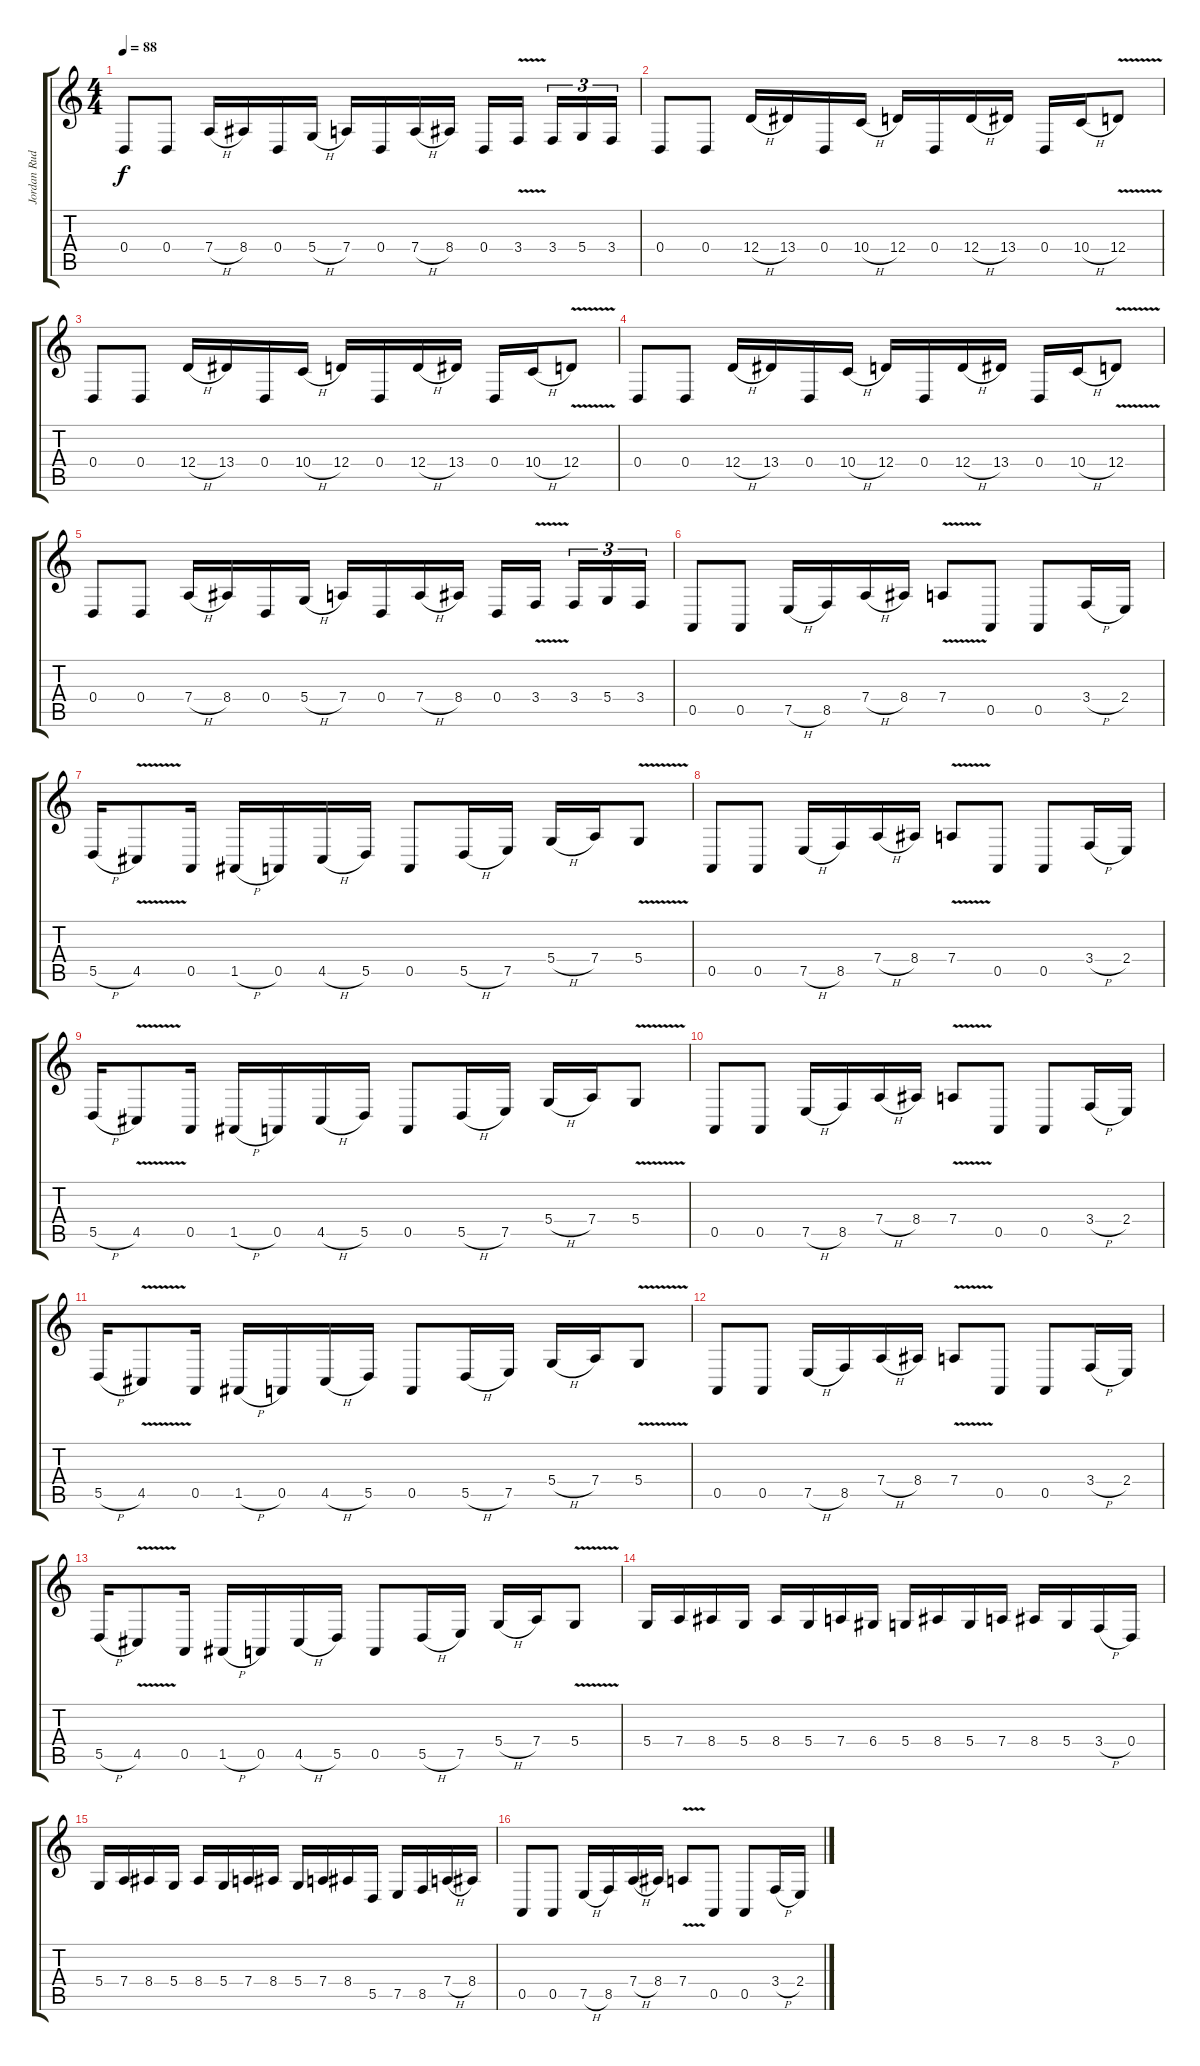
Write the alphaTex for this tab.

\track ("Jordan Rudess" "Jordan Rud") {instrument sitar}
\staff {score tabs}
\tuning (E4 B3 G3 D3 A2 E2) {hide}
\ts (4 4)
\tempo 88
\clef g2
\ks c
0.4.8{dy f} 0.4.8 7.4{h}.16 8.4.16 0.4.16 5.4{h}.16 7.4.16 0.4.16 7.4{h}.16 8.4.16 0.4.16 3.4{v}.16 3.4.16{tu (3 2)} 5.4.16{tu (3 2)} 3.4.16{tu (3 2)} |
0.4.8 0.4.8 12.4{h}.16 13.4.16 0.4.16 10.4{h}.16 12.4.16 0.4.16 12.4{h}.16 13.4.16 0.4.16 10.4{h}.16 12.4{v}.8 |
0.4.8 0.4.8 12.4{h}.16 13.4.16 0.4.16 10.4{h}.16 12.4.16 0.4.16 12.4{h}.16 13.4.16 0.4.16 10.4{h}.16 12.4{v}.8 |
0.4.8 0.4.8 12.4{h}.16 13.4.16 0.4.16 10.4{h}.16 12.4.16 0.4.16 12.4{h}.16 13.4.16 0.4.16 10.4{h}.16 12.4{v}.8 |
0.4.8 0.4.8 7.4{h}.16 8.4.16 0.4.16 5.4{h}.16 7.4.16 0.4.16 7.4{h}.16 8.4.16 0.4.16 3.4{v}.16 3.4.16{tu (3 2)} 5.4.16{tu (3 2)} 3.4.16{tu (3 2)} |
0.5.8{instrument stringensemble1} 0.5.8 7.5{h}.16 8.5.16 7.4{h}.16 8.4.16 7.4{v}.8 0.5.8 0.5.8 3.4{h}.16 2.4.16 |
5.5{h}.16 4.5{v}.8 0.5.16 1.5{h}.16 0.5.16 4.5{h}.16 5.5.16 0.5.8 5.5{h}.16 7.5.16 5.4{h}.16 7.4.16 5.4{v}.8 |
0.5.8 0.5.8 7.5{h}.16 8.5.16 7.4{h}.16 8.4.16 7.4{v}.8 0.5.8 0.5.8 3.4{h}.16 2.4.16 |
5.5{h}.16 4.5{v}.8 0.5.16 1.5{h}.16 0.5.16 4.5{h}.16 5.5.16 0.5.8 5.5{h}.16 7.5.16 5.4{h}.16 7.4.16 5.4{v}.8 |
0.5.8 0.5.8 7.5{h}.16 8.5.16 7.4{h}.16 8.4.16 7.4{v}.8 0.5.8 0.5.8 3.4{h}.16 2.4.16 |
5.5{h}.16 4.5{v}.8 0.5.16 1.5{h}.16 0.5.16 4.5{h}.16 5.5.16 0.5.8 5.5{h}.16 7.5.16 5.4{h}.16 7.4.16 5.4{v}.8 |
0.5.8 0.5.8 7.5{h}.16 8.5.16 7.4{h}.16 8.4.16 7.4{v}.8 0.5.8 0.5.8 3.4{h}.16 2.4.16 |
5.5{h}.16 4.5{v}.8 0.5.16 1.5{h}.16 0.5.16 4.5{h}.16 5.5.16 0.5.8 5.5{h}.16 7.5.16 5.4{h}.16 7.4.16 5.4{v}.8 |
5.4.16{instrument stringensemble1} 7.4.16 8.4.16 5.4.16 8.4.16 5.4.16 7.4.16 6.4.16 5.4.16 8.4.16 5.4.16 7.4.16 8.4.16 5.4.16 3.4{h}.16 0.4.16 |
5.4.16 7.4.16 8.4.16 5.4.16 8.4.16 5.4.16 7.4.16 8.4.16 5.4.16 7.4.16 8.4.16 5.5.16 7.5.16 8.5.16 7.4{h}.16 8.4.16 |
0.5.8 0.5.8 7.5{h}.16 8.5.16 7.4{h}.16 8.4.16 7.4{v}.8 0.5.8 0.5.8 3.4{h}.16 2.4.16
